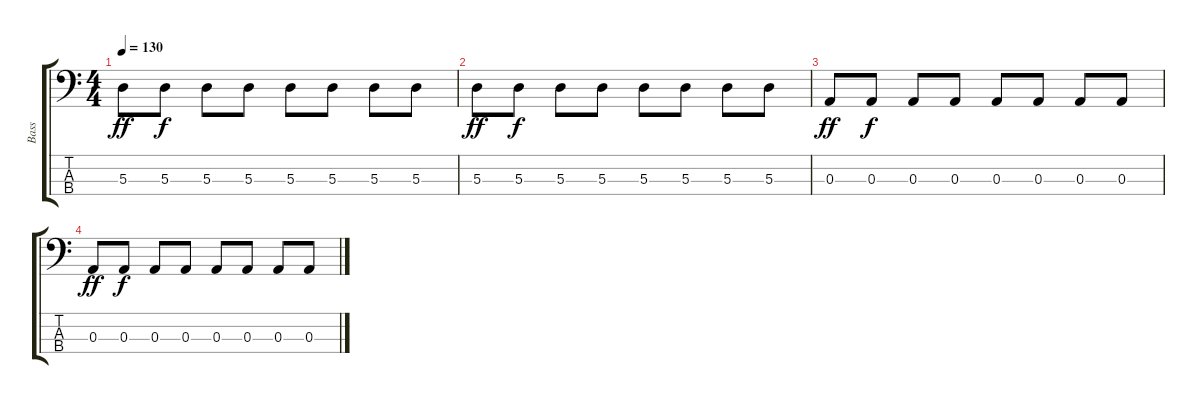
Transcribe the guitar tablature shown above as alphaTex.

\track ("Bass" "Bass") {instrument electricbassfinger}
\staff {score tabs}
\tuning (G2 D2 A1 E1) {hide}
\ts (4 4)
\tempo 130
\clef f4
\ks c
5.3.8{dy ff} 5.3.8{dy f} 5.3.8 5.3.8 5.3.8 5.3.8 5.3.8 5.3.8 |
5.3.8{dy ff} 5.3.8{dy f} 5.3.8 5.3.8 5.3.8 5.3.8 5.3.8 5.3.8 |
0.3.8{dy ff} 0.3.8{dy f} 0.3.8 0.3.8 0.3.8 0.3.8 0.3.8 0.3.8 |
0.3.8{dy ff} 0.3.8{dy f} 0.3.8 0.3.8 0.3.8 0.3.8 0.3.8 0.3.8
